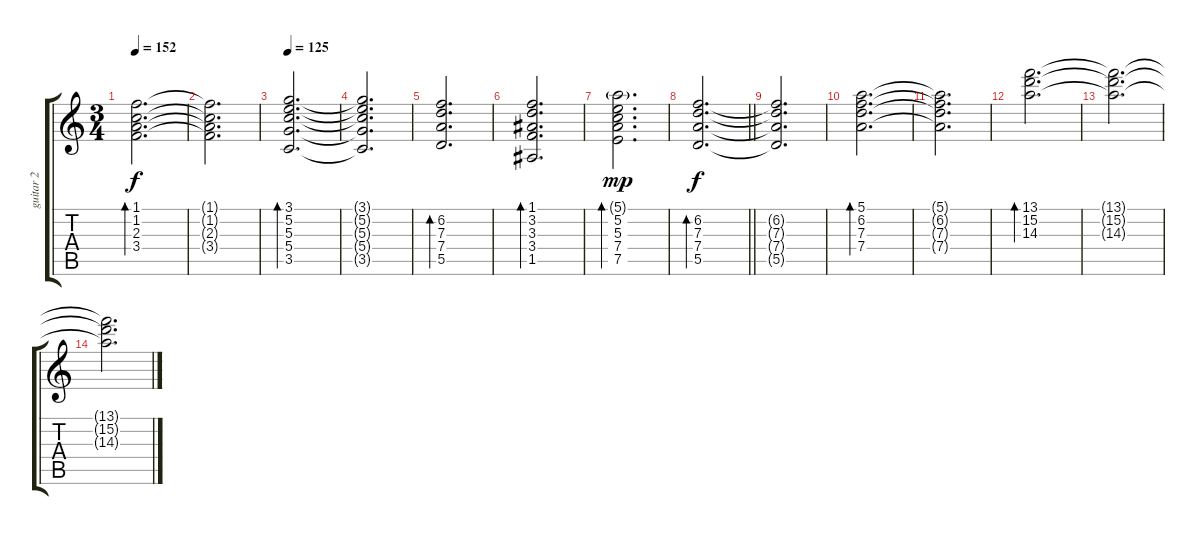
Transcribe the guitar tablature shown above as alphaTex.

\track ("guitar 2" "guitar 2") {instrument acousticguitarnylon}
\staff {score tabs}
\tuning (E4 B3 G3 D3 A2 E2) {hide}
\ts (3 4)
\tempo 152
\clef g2
\ks c
(1.1 1.2 2.3 3.4).2{d bd 480 dy f} |
(1.1{t} 1.2{t} 2.3{t} 3.4{t}).2{d} |
\tempo 125
(3.1 5.2 5.3 5.4 3.5).2{d bd 480} |
(3.1{t} 5.2{t} 5.3{t} 5.4{t} 3.5{t}).2{d} |
(6.2 7.3 7.4 5.5).2{d bd 480} |
(1.1 3.2 3.3 3.4 1.5).2{d bd 240} |
(5.1{g} 5.2 5.3 7.4 7.5).2{d bd 480 dy mp} |
\barLineRight lightlight
(6.2 7.3 7.4 5.5).2{d bd 480 dy f} |
(6.2{t} 7.3{t} 7.4{t} 5.5{t}).2{d} |
(5.1 6.2 7.3 7.4).2{d bd 480} |
(5.1{t} 6.2{t} 7.3{t} 7.4{t}).2{d} |
(13.1 15.2 14.3).2{d bd 480} |
(13.1{t} 15.2{t} 14.3{t}).2{d} |
(13.1{t} 15.2{t} 14.3{t}).2{d}
